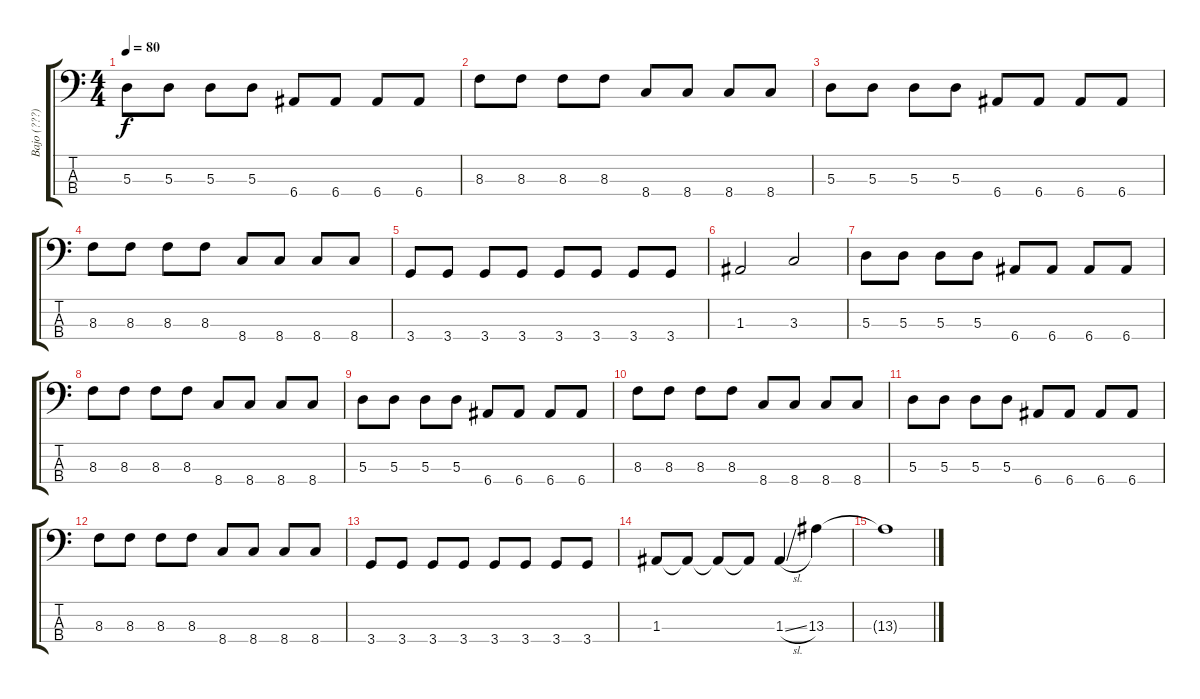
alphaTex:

\track ("Bajo (???)" "Bajo (???)") {instrument electricbassfinger}
\staff {score tabs}
\tuning (G2 D2 A1 E1) {hide}
\ts (4 4)
\tempo 80
\clef f4
\ks c
5.3.8{dy f} 5.3.8 5.3.8 5.3.8 6.4.8 6.4.8 6.4.8 6.4.8 |
8.3.8 8.3.8 8.3.8 8.3.8 8.4.8 8.4.8 8.4.8 8.4.8 |
5.3.8 5.3.8 5.3.8 5.3.8 6.4.8 6.4.8 6.4.8 6.4.8 |
8.3.8 8.3.8 8.3.8 8.3.8 8.4.8 8.4.8 8.4.8 8.4.8 |
3.4.8 3.4.8 3.4.8 3.4.8 3.4.8 3.4.8 3.4.8 3.4.8 |
1.3.2 3.3.2 |
5.3.8 5.3.8 5.3.8 5.3.8 6.4.8 6.4.8 6.4.8 6.4.8 |
8.3.8 8.3.8 8.3.8 8.3.8 8.4.8 8.4.8 8.4.8 8.4.8 |
5.3.8 5.3.8 5.3.8 5.3.8 6.4.8 6.4.8 6.4.8 6.4.8 |
8.3.8 8.3.8 8.3.8 8.3.8 8.4.8 8.4.8 8.4.8 8.4.8 |
5.3.8 5.3.8 5.3.8 5.3.8 6.4.8 6.4.8 6.4.8 6.4.8 |
8.3.8 8.3.8 8.3.8 8.3.8 8.4.8 8.4.8 8.4.8 8.4.8 |
3.4.8 3.4.8 3.4.8 3.4.8 3.4.8 3.4.8 3.4.8 3.4.8 |
1.3.8 1.3{t}.8 1.3{t}.8 1.3{t}.8 1.3{sl}.4 13.3.4 |
13.3{t}.1
